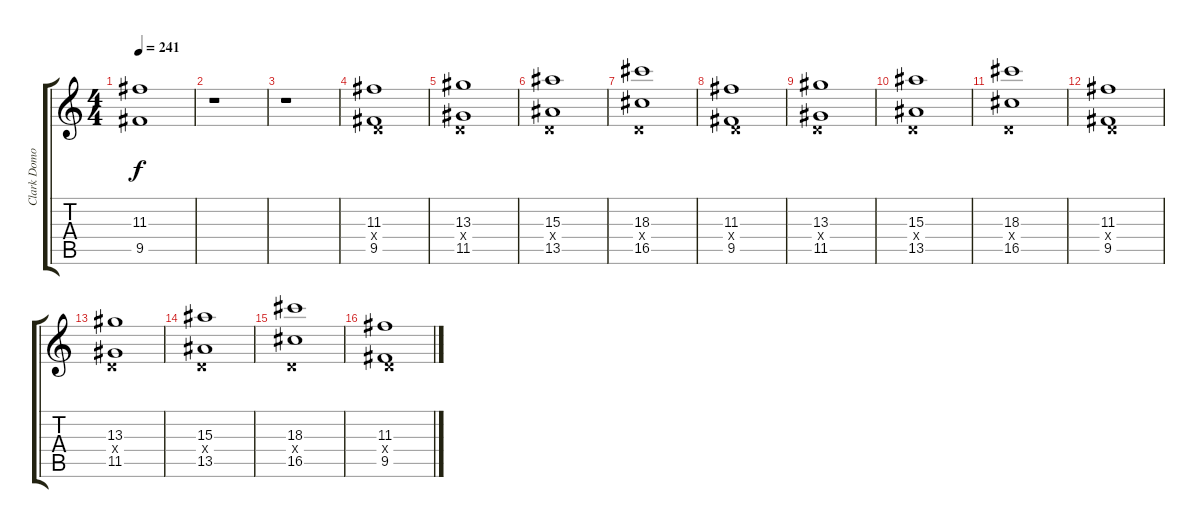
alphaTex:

\track ("Clark Domoe" "Clark Domo") {instrument distortionguitar}
\staff {score tabs}
\tuning (E4 B3 G3 D3 A2 E2) {hide}
\ts (4 4)
\tempo 241
\clef g2
\ks c
(11.3{t} 9.5{t}).1{dy f} |
r.1 |
r.1 |
(11.3 0.4{x} 9.5).1 |
(13.3 0.4{x} 11.5).1 |
(15.3 0.4{x} 13.5).1 |
(18.3 0.4{x} 16.5).1 |
(11.3 0.4{x} 9.5).1 |
(13.3 0.4{x} 11.5).1 |
(15.3 0.4{x} 13.5).1 |
(18.3 0.4{x} 16.5).1 |
(11.3 0.4{x} 9.5).1 |
(13.3 0.4{x} 11.5).1 |
(15.3 0.4{x} 13.5).1 |
(18.3 0.4{x} 16.5).1 |
(11.3 0.4{x} 9.5).1
